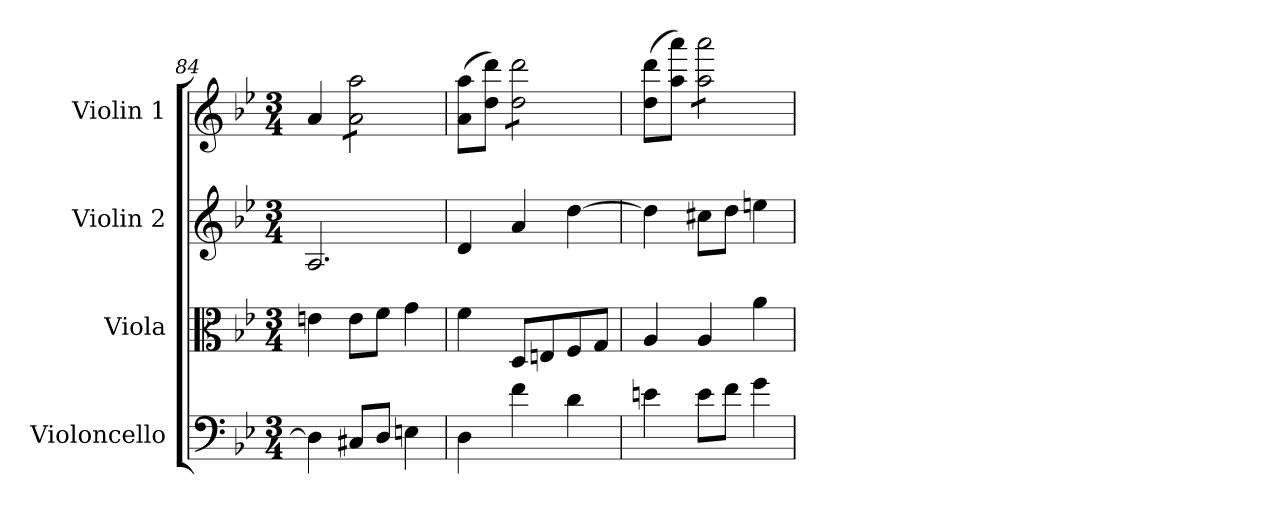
**kern	**kern	**kern	**kern
*part4	*part3	*part2	*part1
*staff4	*staff3	*staff2	*staff1
*I"Violoncello	*I"Viola	*I"Violin 2	*I"Violin 1
*I'Vc	*I'Vla	*I'Vln	*I'Vln
*clefF4	*clefC3	*clefG2	*clefG2
*k[b-e-]	*k[b-e-]	*k[b-e-]	*k[b-e-]
*M3/4	*M3/4	*M3/4	*M3/4
=84	=84	=84	=84
4D\]	4en\	2.A/	4a/
*	*	*	*tremolo
8C#X/L	8e\L	.	8a\ 8aa\L
8D/J	8f\J	.	8a\ 8aa\
4En\	4g\	.	8a\ 8aa\
.	.	.	8a\ 8aa\J
*	*	*	*Xtremolo
=85	=85	=85	=85
4D\	4f\	4d/	(8a\ 8aa\L
.	.	.	8dd\ 8ddd\J)
*	*	*	*tremolo
4f\	8D/L	4a/	8dd\ 8ddd\L
.	8En/	.	8dd\ 8ddd\
4d\	8F/	[4dd\	8dd\ 8ddd\
.	8G/J	.	8dd\ 8ddd\J
*	*	*	*Xtremolo
=86	=86	=86	=86
4en\	4A/	4dd\]	(8dd\ 8ddd\L
.	.	.	8aa\ 8aaa\J)
*	*	*	*tremolo
8e\L	4A/	8cc#X\L	8aa\ 8aaa\L
8f\J	.	8dd\J	8aa\ 8aaa\
4g\	4a\	4een\	8aa\ 8aaa\
.	.	.	8aa\ 8aaa\J
*	*	*	*Xtremolo
=	=	=	=
*-	*-	*-	*-
